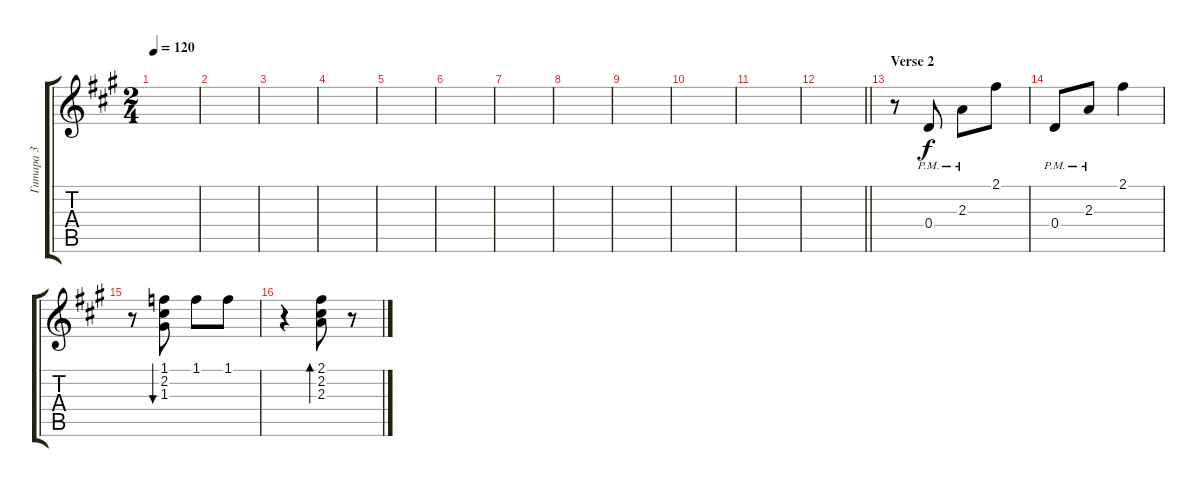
\track ("Гитара 3" "Гитара 3") {instrument acousticguitarsteel}
\staff {score tabs}
\tuning (E4 B3 G3 D3 A2 E2) {hide}
\ts (2 4)
\tempo 120
\clef g2
\ks f#minor
|
|
|
|
|
|
|
|
|
|
|
\barLineRight lightlight
|
\section ("" "Verse 2")
r.8 0.4{pm}.8 2.3{pm}.8 2.1.8 |
0.4{pm}.8 2.3{pm}.8 2.1.4 |
r.8 (1.1 2.2 1.3).8{bu 60} 1.1.8 1.1.8 |
r.4 (2.1 2.2 2.3).8{bd 60} r.8
